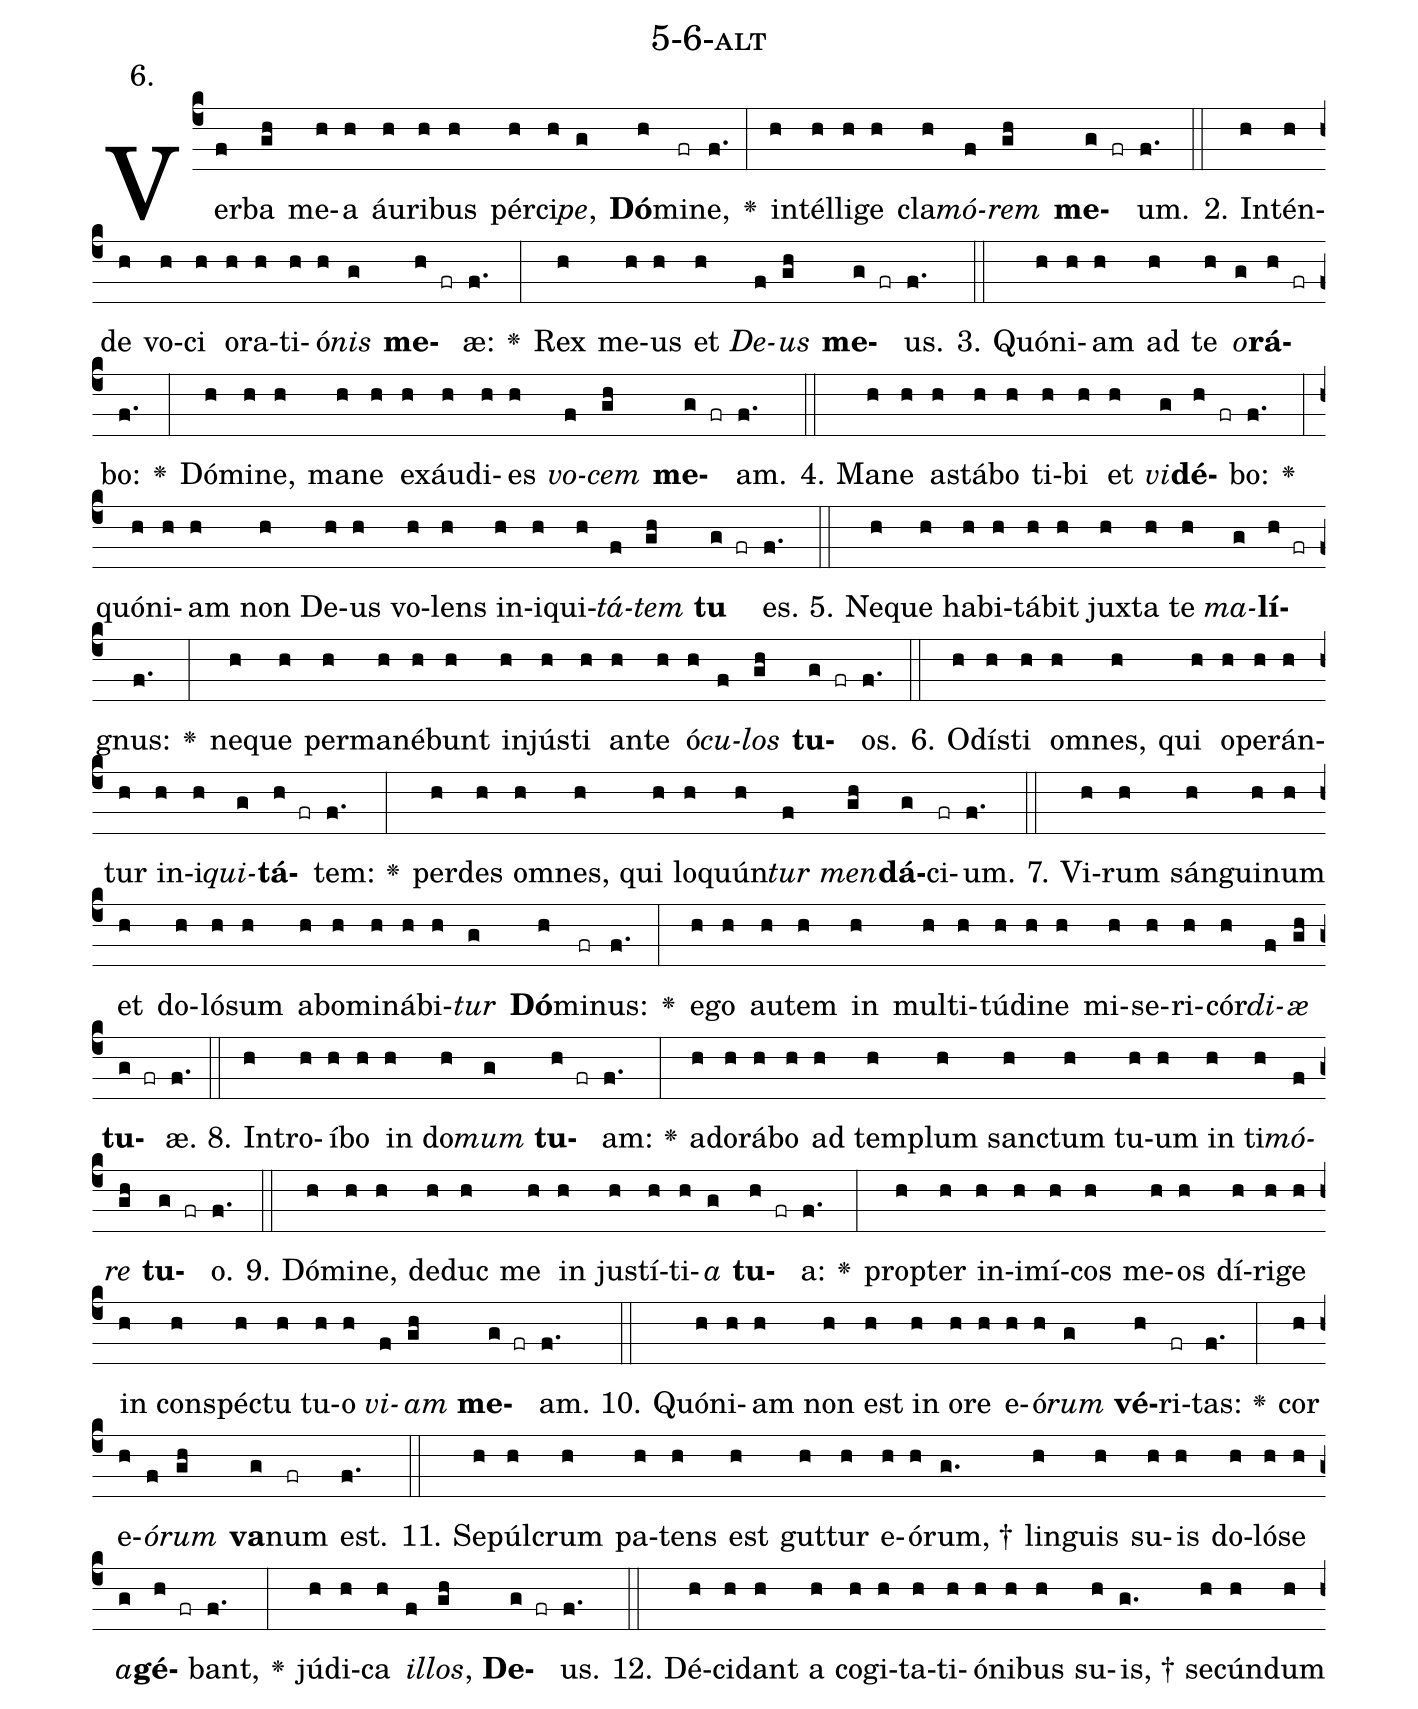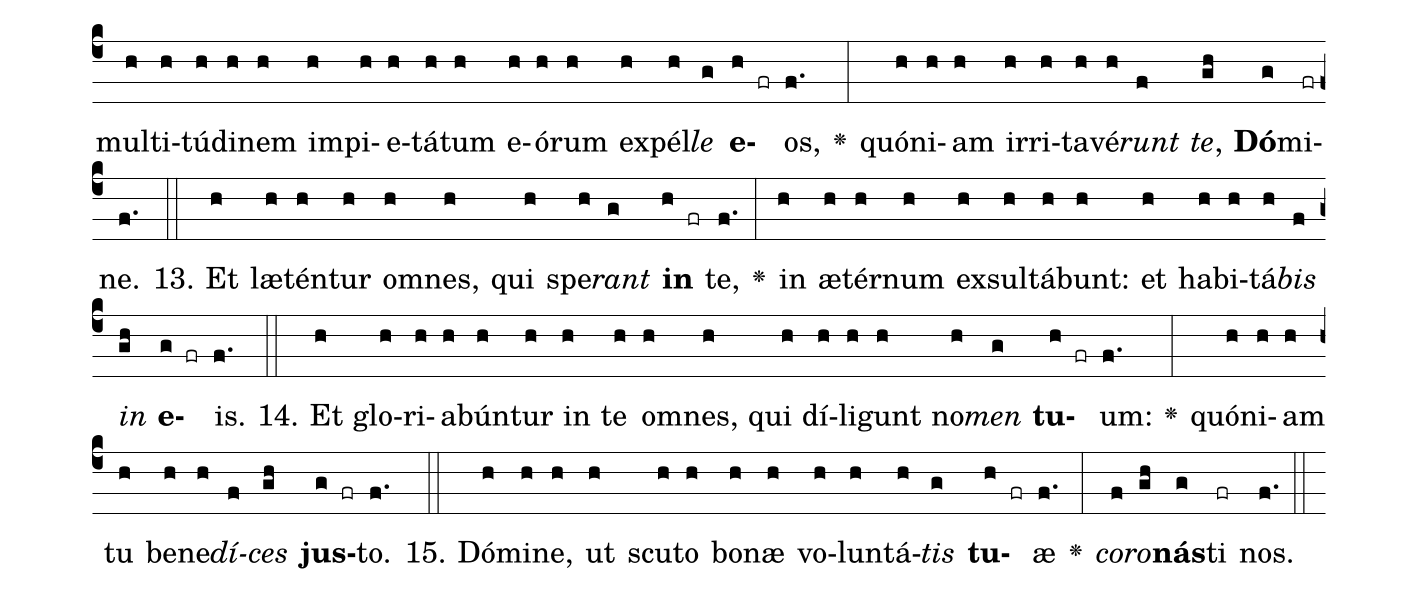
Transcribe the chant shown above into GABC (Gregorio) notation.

name: 5-6-alt;
annotation: 6.;
%%
(c4)Ver(f)ba(gh) me(h)a(h) áu(h)ri(h)bus(h) pér(h)ci(h)<i>pe</i>,(g) <b>Dó</b>(h)mi(fr)ne,(f.) <v>\greheightstar</v>(:) in(h)tél(h)li(h)ge(h) cla(h)<i>mó</i>(f)<i>rem</i>(gh) <b>me</b>(g fr)um.(f.) (::)
2. In(h)tén(h)de(h) vo(h)ci(h) o(h)ra(h)ti(h)ó(h)<i>nis</i>(g) <b>me</b>(h fr)æ:(f.) <v>\greheightstar</v>(:) Rex(h) me(h)us(h) et(h) <i>De</i>(f)<i>us</i>(gh) <b>me</b>(g fr)us.(f.) (::)
3. Quón(h)i(h)am(h) ad(h) te(h) <i>o</i>(g)<b>rá</b>(h fr)bo:(f.) <v>\greheightstar</v>(:) Dó(h)mi(h)ne,(h) ma(h)ne(h) ex(h)áu(h)di(h)es(h) <i>vo</i>(f)<i>cem</i>(gh) <b>me</b>(g fr)am.(f.) (::)
4. Ma(h)ne(h) a(h)stá(h)bo(h) ti(h)bi(h) et(h) <i>vi</i>(g)<b>dé</b>(h fr)bo:(f.) <v>\greheightstar</v>(:) quón(h)i(h)am(h) non(h) De(h)us(h) vo(h)lens(h) in(h)i(h)qui(h)<i>tá</i>(f)<i>tem</i>(gh) <b>tu</b>(g fr) es.(f.) (::)
5. Ne(h)que(h) ha(h)bi(h)tá(h)bit(h) jux(h)ta(h) te(h) <i>ma</i>(g)<b>lí</b>(h fr)gnus:(f.) <v>\greheightstar</v>(:) ne(h)que(h) per(h)ma(h)né(h)bunt(h) in(h)jús(h)ti(h) an(h)te(h) ó(h)<i>cu</i>(f)<i>los</i>(gh) <b>tu</b>(g fr)os.(f.) (::)
6. O(h)dís(h)ti(h) om(h)nes,(h) qui(h) o(h)pe(h)rán(h)tur(h) in(h)i(h)<i>qui</i>(g)<b>tá</b>(h fr)tem:(f.) <v>\greheightstar</v>(:) per(h)des(h) om(h)nes,(h) qui(h) lo(h)quún(h)<i>tur</i>(f) <i>men</i>(gh)<b>dá</b>(g)ci(fr)um.(f.) (::)
7. Vi(h)rum(h) sán(h)gui(h)num(h) et(h) do(h)ló(h)sum(h) ab(h)o(h)mi(h)ná(h)bi(h)<i>tur</i>(g) <b>Dó</b>(h)mi(fr)nus:(f.) <v>\greheightstar</v>(:) e(h)go(h) au(h)tem(h) in(h) mul(h)ti(h)tú(h)di(h)ne(h) mi(h)se(h)ri(h)cór(h)<i>di</i>(f)<i>æ</i>(gh) <b>tu</b>(g fr)æ.(f.) (::)
8. In(h)tro(h)í(h)bo(h) in(h) do(h)<i>mum</i>(g) <b>tu</b>(h fr)am:(f.) <v>\greheightstar</v>(:) ad(h)o(h)rá(h)bo(h) ad(h) tem(h)plum(h) sanc(h)tum(h) tu(h)um(h) in(h) ti(h)<i>mó</i>(f)<i>re</i>(gh) <b>tu</b>(g fr)o.(f.) (::)
9. Dó(h)mi(h)ne,(h) de(h)duc(h) me(h) in(h) jus(h)tí(h)ti(h)<i>a</i>(g) <b>tu</b>(h fr)a:(f.) <v>\greheightstar</v>(:) prop(h)ter(h) in(h)i(h)mí(h)cos(h) me(h)os(h) dí(h)ri(h)ge(h) in(h) con(h)spéc(h)tu(h) tu(h)o(h) <i>vi</i>(f)<i>am</i>(gh) <b>me</b>(g fr)am.(f.) (::)
10. Quón(h)i(h)am(h) non(h) est(h) in(h) o(h)re(h) e(h)ó(h)<i>rum</i>(g) <b>vé</b>(h)ri(fr)tas:(f.) <v>\greheightstar</v>(:) cor(h) e(h)<i>ó</i>(f)<i>rum</i>(gh) <b>va</b>(g)num(fr) est.(f.) (::)
11. Se(h)púl(h)crum(h) pa(h)tens(h) est(h) gut(h)tur(h) e(h)ó(h)rum, †(g.) lin(h)guis(h) su(h)is(h) do(h)ló(h)se(h) <i>a</i>(g)<b>gé</b>(h fr)bant,(f.) <v>\greheightstar</v>(:) jú(h)di(h)ca(h) <i>il</i>(f)<i>los</i>,(gh) <b>De</b>(g fr)us.(f.) (::)
12. Dé(h)ci(h)dant(h) a(h) co(h)gi(h)ta(h)ti(h)ó(h)ni(h)bus(h) su(h)is, †(g.) se(h)cún(h)dum(h) mul(h)ti(h)tú(h)di(h)nem(h) im(h)pi(h)e(h)tá(h)tum(h) e(h)ó(h)rum(h) ex(h)pél(h)<i>le</i>(g) <b>e</b>(h fr)os,(f.) <v>\greheightstar</v>(:) quón(h)i(h)am(h) ir(h)ri(h)ta(h)vé(h)<i>runt</i>(f) <i>te</i>,(gh) <b>Dó</b>(g)mi(fr)ne.(f.) (::)
13. Et(h) læ(h)tén(h)tur(h) om(h)nes,(h) qui(h) spe(h)<i>rant</i>(g) <b>in</b>(h fr) te,(f.) <v>\greheightstar</v>(:) in(h) æ(h)tér(h)num(h) ex(h)sul(h)tá(h)bunt:(h) et(h) ha(h)bi(h)tá(h)<i>bis</i>(f) <i>in</i>(gh) <b>e</b>(g fr)is.(f.) (::)
14. Et(h) glo(h)ri(h)a(h)bún(h)tur(h) in(h) te(h) om(h)nes,(h) qui(h) dí(h)li(h)gunt(h) no(h)<i>men</i>(g) <b>tu</b>(h fr)um:(f.) <v>\greheightstar</v>(:) quón(h)i(h)am(h) tu(h) be(h)ne(h)<i>dí</i>(f)<i>ces</i>(gh) <b>jus</b>(g fr)to.(f.) (::)
15. Dó(h)mi(h)ne,(h) ut(h) scu(h)to(h) bo(h)næ(h) vo(h)lun(h)tá(h)<i>tis</i>(g) <b>tu</b>(h fr)æ(f.) <v>\greheightstar</v>(:) <i>co</i>(f)<i>ro</i>(gh)<b>nás</b>(g)ti(fr) nos.(f.) (::)
